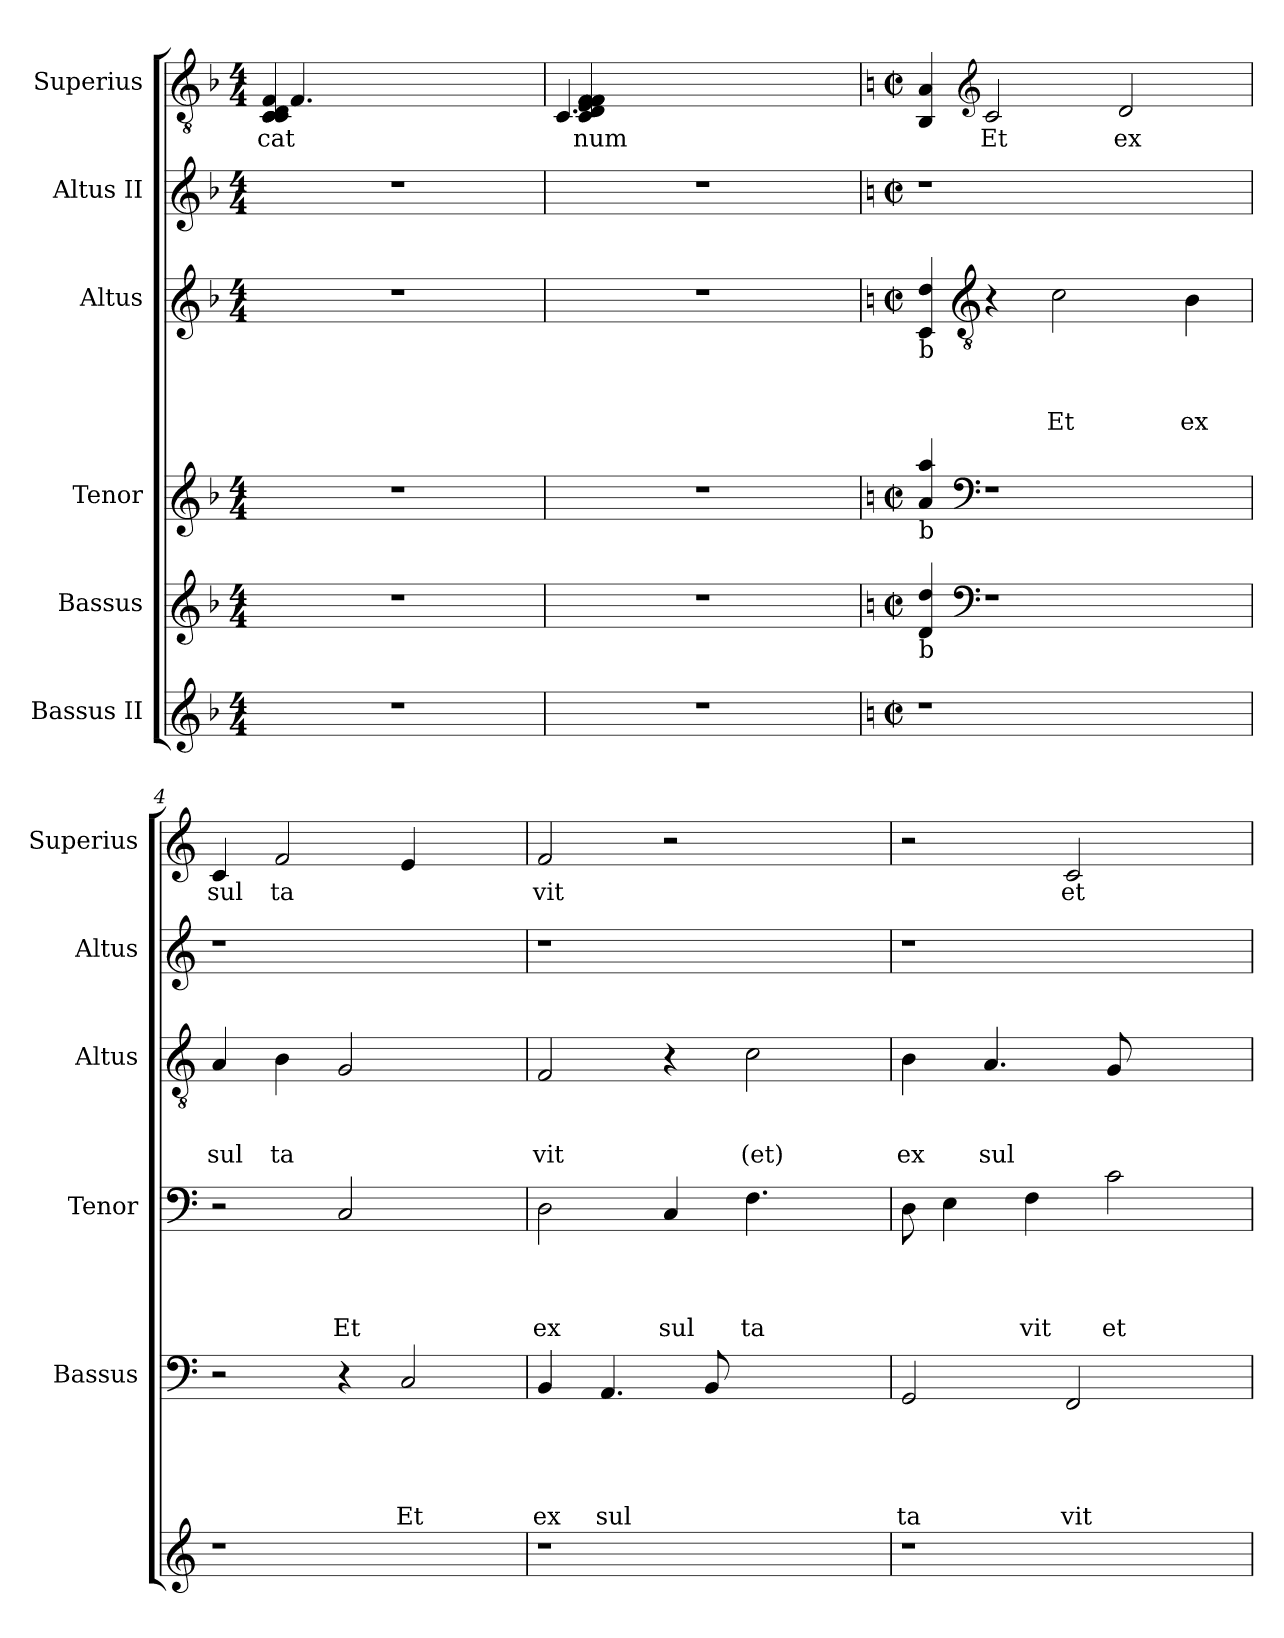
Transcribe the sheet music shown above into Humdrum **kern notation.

**kern	**kern	**text	**text	**text	**text	**text	**kern	**text	**text	**text	**text	**kern	**text	**text	**text	**kern	**kern	**text
*part6	*part5	*part5	*part5	*part5	*part5	*part5	*part4	*part4	*part4	*part4	*part4	*part3	*part3	*part3	*part3	*part2	*part1	*part1
*staff6	*staff5	*staff5	*staff5	*staff5	*staff5	*staff5	*staff4	*staff4	*staff4	*staff4	*staff4	*staff3	*staff3	*staff3	*staff3	*staff2	*staff1	*staff1
*I"Bassus II	*I"Bassus	*	*	*	*	*	*I"Tenor	*	*	*	*	*I"Altus	*	*	*	*I"Altus II	*I"Superius	*
*	*I'Bassus	*	*	*	*	*	*I'Tenor	*	*	*	*	*I'Altus	*	*	*	*I'Altus	*I'Superius	*
*clefG2	*clefG2	*	*	*	*	*	*clefG2	*	*	*	*	*clefG2	*	*	*	*clefG2	*clefGv2	*
*k[b-]	*k[b-]	*	*	*	*	*	*k[b-]	*	*	*	*	*k[b-]	*	*	*	*k[b-]	*k[b-]	*
*F:	*F:	*	*	*	*	*	*F:	*	*	*	*	*F:	*	*	*	*F:	*F:	*
*M4/4	*M4/4	*	*	*	*	*	*M4/4	*	*	*	*	*M4/4	*	*	*	*M4/4	*M4/4	*
=1	=1	=1	=1	=1	=1	=1	=1	=1	=1	=1	=1	=1	=1	=1	=1	=1	=1	=1
!	!	!	!	!	!	!	!	!	!	!	!	!	!	!	!	!	!LO:TX:b:t=___________	!
!	!	!	!	!	!	!	!	!	!	!	!	!	!	!	!	!	!LO:TX:b:t=___________	!
!	!	!	!	!	!	!	!	!	!	!	!	!	!	!	!	!	!LO:TX:b:t=Et Exultavit	!
!	!	!	!	!	!	!	!	!	!	!	!	!	!	!	!	!	!	!LO:LY:b
*	*	*	*	*	*	*	*	*	*	*	*	*	*	*	*	*	*^	*
!	!	!	!	!	!	!	!	!	!	!	!	!	!	!	!	!	!	!	!LO:LY:b
1r	1r	.	.	.	.	.	1r	.	.	.	.	1r	.	.	.	1r	(4C/ 4C/ 4C/ 4D/ 4F/	4.F/	cat
.	.	.	.	.	.	.	.	.	.	.	.	.	.	.	.	.	2ryy	.	.
.	.	.	.	.	.	.	.	.	.	.	.	.	.	.	.	.	.	2ryy	.
.	.	.	.	.	.	.	.	.	.	.	.	.	.	.	.	.	8ryy	.	.
.	.	.	.	.	.	.	.	.	.	.	.	.	.	.	.	.	8ryy	8ryy	.
=2	=2	=2	=2	=2	=2	=2	=2	=2	=2	=2	=2	=2	=2	=2	=2	=2	=2	=2	=2
!	!	!	!	!	!	!	!	!	!	!	!	!	!	!	!	!	!	!	!LO:LY:b
!	!	!	!	!	!	!	!	!	!	!	!	!	!	!	!	!	!	!	!LO:LY:b
1r	1r	.	.	.	.	.	1r	.	.	.	.	1r	.	.	.	1r	4C/ 4D/ 4E/ 4F/ 4F/ 4F/ 4F/	4.C/	num
.	.	.	.	.	.	.	.	.	.	.	.	.	.	.	.	.	2ryy	.	.
.	.	.	.	.	.	.	.	.	.	.	.	.	.	.	.	.	.	2ryy	.
.	.	.	.	.	.	.	.	.	.	.	.	.	.	.	.	.	8ryy	.	.
.	.	.	.	.	.	.	.	.	.	.	.	.	.	.	.	.	8ryy	8ryy	.
*	*	*	*	*	*	*	*	*	*	*	*	*	*	*	*	*	*v	*v	*
!!LO:LB:g=z
=3	=3	=3	=3	=3	=3	=3	=3	=3	=3	=3	=3	=3	=3	=3	=3	=3	=3	=3
*k[]	*k[]	*	*	*	*	*	*k[]	*	*	*	*	*k[]	*	*	*	*k[]	*k[]	*
*C:	*C:	*	*	*	*	*	*C:	*	*	*	*	*C:	*	*	*	*C:	*C:	*
*M2/2	*M2/2	*	*	*	*	*	*M2/2	*	*	*	*	*M2/2	*	*	*	*M2/2	*M2/2	*
*met(c|)	*met(c|)	*	*	*	*	*	*met(c|)	*	*	*	*	*met(c|)	*	*	*	*met(c|)	*met(c|)	*
*	*	*	*	*	*	*	*	*	*	*	*	*	*	*	*	*	*^	*
!	!	!	!	!	!	!	!	!	!	!	!	!	!	!	!	!	!LO:TX:b:t=b	!	!
!	!	!	!	!	!	!	!	!	!	!	!	!LO:TX:b:t=b	!	!	!	!	!	!	!
!	!	!	!	!	!	!	!LO:TX:b:t=b	!	!	!	!	!	!	!	!	!	!	!	!
!	!LO:TX:b:t=b	!	!	!	!	!	!	!	!	!	!	!	!	!	!	!	!	!	!
*	*	*	*	*	*	*	*	*	*	*	*	*	*	*	*	*	*v	*v	*
1r	4d/ 4dd/	.	.	.	.	.	4a/ 4aa/	.	.	.	.	4c/ 4dd/	.	.	.	1r	4BB/ 4A/	.
*	*clefF4	*	*	*	*	*	*clefF4	*	*	*	*	*clefGv2	*	*	*	*	*clefG2	*
!	!	!	!	!	!	!	!	!	!	!	!	!	!	!	!	!	!	!LO:LY:b
.	1r	.	.	.	.	.	1r	.	.	.	.	4r	.	.	.	.	2c/	Et
!	!	!	!	!	!	!	!	!	!	!	!	!	!	!	!LO:LY:b	!	!	!
.	.	.	.	.	.	.	.	.	.	.	.	2c\	.	.	Et	.	.	.
!	!	!	!	!	!	!	!	!	!	!	!	!	!	!	!	!	!	!LO:LY:b
.	.	.	.	.	.	.	.	.	.	.	.	.	.	.	.	.	2d/	ex
!	!	!	!	!	!	!	!	!	!	!	!	!	!	!	!LO:LY:b	!	!	!
4ryy	.	.	.	.	.	.	.	.	.	.	.	4B\	.	.	ex	4ryy	.	.
=4	=4	=4	=4	=4	=4	=4	=4	=4	=4	=4	=4	=4	=4	=4	=4	=4	=4	=4
!	!	!	!	!	!	!	!	!	!	!	!	!	!	!	!LO:LY:b	!	!	!LO:LY:b
1r	2r	.	.	.	.	.	2r	.	.	.	.	4A/	.	.	sul	1r	4c/	sul
!	!	!	!	!	!	!	!	!	!	!	!	!	!	!	!LO:LY:b	!	!	!LO:LY:b
.	.	.	.	.	.	.	.	.	.	.	.	4B\	.	.	ta	.	2f/	ta
!	!	!	!	!	!	!	!	!	!	!	!LO:LY:b	!	!	!	!	!	!	!
.	4r	.	.	.	.	.	2C/	.	.	.	Et	2G/	.	.	.	.	.	.
!	!	!	!	!	!	!LO:LY:b	!	!	!	!	!	!	!	!	!	!	!	!
.	2C/	.	.	.	.	Et	.	.	.	.	.	.	.	.	.	.	4e/	.
4ryy	.	.	.	.	.	.	4ryy	.	.	.	.	4ryy	.	.	.	4ryy	4ryy	.
=5	=5	=5	=5	=5	=5	=5	=5	=5	=5	=5	=5	=5	=5	=5	=5	=5	=5	=5
!	!	!	!	!	!	!LO:LY:b	!	!	!	!	!LO:LY:b	!	!	!	!LO:LY:b	!	!	!LO:LY:b
1r	4BB/	.	.	.	.	ex	2D\	.	.	.	ex	2F/	.	.	vit	1r	2f/	vit
!	!	!	!	!	!	!LO:LY:b	!	!	!	!	!	!	!	!	!	!	!	!
.	4.AA/	.	.	.	.	sul	.	.	.	.	.	.	.	.	.	.	.	.
!	!	!	!	!	!	!	!	!	!	!	!LO:LY:b	!	!	!	!	!	!	!
.	.	.	.	.	.	.	4C/	.	.	.	sul	4r	.	.	.	.	2r	.
.	8BB/	.	.	.	.	.	.	.	.	.	.	.	.	.	.	.	.	.
!	!	!	!	!	!	!	!	!	!	!	!LO:LY:b	!	!	!	!LO:LY:b	!	!	!
.	2ryy	.	.	.	.	.	4.F\	.	.	.	ta	2c\	.	.	(et)	.	.	.
4ryy	.	.	.	.	.	.	.	.	.	.	.	.	.	.	.	4ryy	4ryy	.
.	.	.	.	.	.	.	8ryy	.	.	.	.	.	.	.	.	.	.	.
=6	=6	=6	=6	=6	=6	=6	=6	=6	=6	=6	=6	=6	=6	=6	=6	=6	=6	=6
!	!	!	!	!	!	!LO:LY:b	!	!	!	!	!	!	!	!	!LO:LY:b	!	!	!
1r	2GG/	.	.	.	.	ta	8D\	.	.	.	.	4B\	.	.	ex	1r	2r	.
.	.	.	.	.	.	.	4E\	.	.	.	.	.	.	.	.	.	.	.
!	!	!	!	!	!	!	!	!	!	!	!	!	!	!	!LO:LY:b	!	!	!
.	.	.	.	.	.	.	.	.	.	.	.	4.A/	.	.	sul	.	.	.
!	!	!	!	!	!	!	!	!	!	!	!LO:LY:b	!	!	!	!	!	!	!
.	.	.	.	.	.	.	4F\	.	.	.	vit	.	.	.	.	.	.	.
!	!	!	!	!	!	!LO:LY:b	!	!	!	!	!	!	!	!	!	!	!	!LO:LY:b
.	2FF/	.	.	.	.	vit	.	.	.	.	.	.	.	.	.	.	2c/	et
!	!	!	!	!	!	!	!	!	!	!	!LO:LY:b	!	!	!	!	!	!	!
.	.	.	.	.	.	.	2c\	.	.	.	et	8G/	.	.	.	.	.	.
.	.	.	.	.	.	.	.	.	.	.	.	4.ryy	.	.	.	.	.	.
8ryy	8ryy	.	.	.	.	.	.	.	.	.	.	.	.	.	.	8ryy	8ryy	.
=	=	=	=	=	=	=	=	=	=	=	=	=	=	=	=	=	=	=
*-	*-	*-	*-	*-	*-	*-	*-	*-	*-	*-	*-	*-	*-	*-	*-	*-	*-	*-
